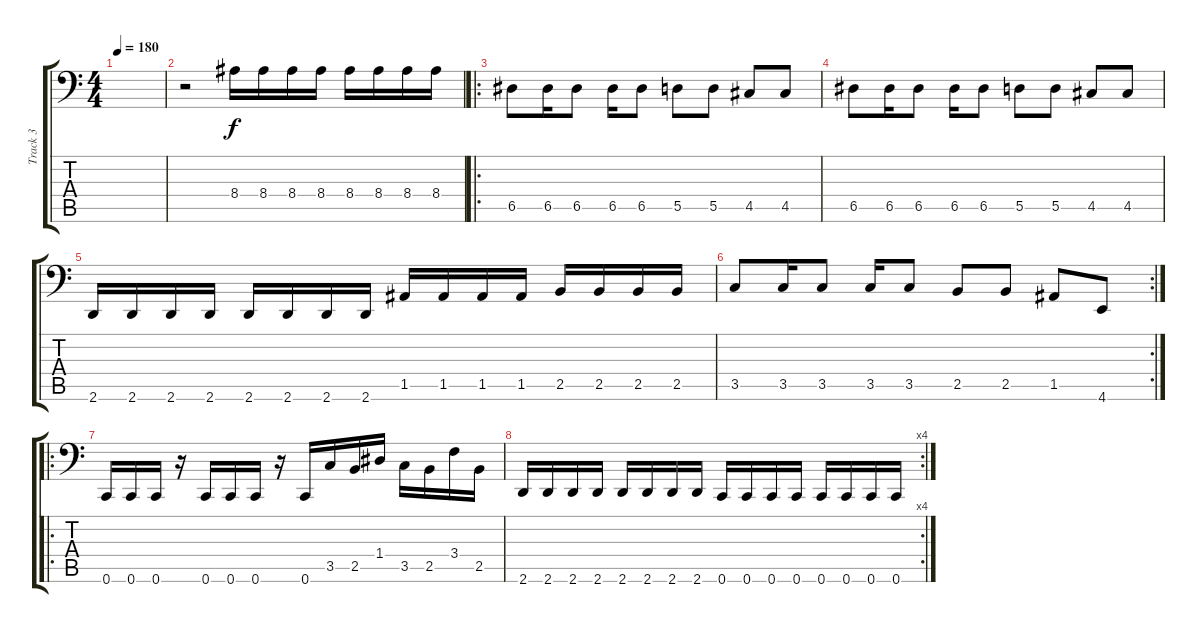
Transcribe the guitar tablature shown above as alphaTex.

\track ("Track 3" "Track 3") {instrument electricbasspick}
\staff {score tabs}
\tuning (E3 B2 G2 D2 A1 C1) {hide}
\ts (4 4)
\tempo 180
\clef f4
\ks c
|
r.2 8.4.16 8.4.16 8.4.16 8.4.16 8.4.16 8.4.16 8.4.16 8.4.16 |
\ro
6.5.8 6.5.16 6.5.8 6.5.16 6.5.8 5.5.8 5.5.8 4.5.8 4.5.8 |
6.5.8 6.5.16 6.5.8 6.5.16 6.5.8 5.5.8 5.5.8 4.5.8 4.5.8 |
2.6.16 2.6.16 2.6.16 2.6.16 2.6.16 2.6.16 2.6.16 2.6.16 1.5.16 1.5.16 1.5.16 1.5.16 2.5.16 2.5.16 2.5.16 2.5.16 |
\rc 2
3.5.8 3.5.16 3.5.8 3.5.16 3.5.8 2.5.8 2.5.8 1.5.8 4.6.8 |
\ro
0.6.16 0.6.16 0.6.16 r.16 0.6.16 0.6.16 0.6.16 r.16 0.6.16 3.5.16 2.5.16 1.4.16 3.5.16 2.5.16 3.4.16 2.5.16 |
\rc 4
2.6.16 2.6.16 2.6.16 2.6.16 2.6.16 2.6.16 2.6.16 2.6.16 0.6.16 0.6.16 0.6.16 0.6.16 0.6.16 0.6.16 0.6.16 0.6.16
